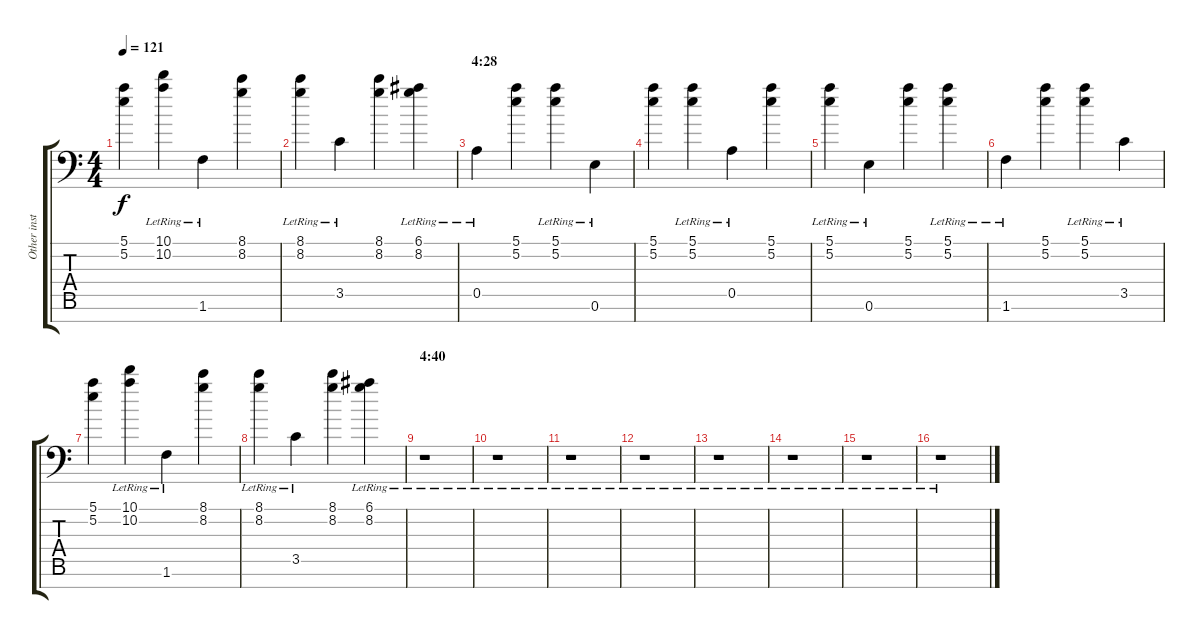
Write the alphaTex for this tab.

\track ("Other instruments" "Other inst") {instrument acousticguitarnylon}
\staff {score tabs}
\tuning (E4 B3 G3 D3 A2 E2 G1) {hide}
\ts (4 4)
\tempo 121
\clef f4
\ks c
(5.1 5.2).4{dy f} (10.1{lr} 10.2{lr}).4 1.6{lr}.4 (8.1 8.2).4 |
(8.1{lr} 8.2{lr}).4 3.5{lr}.4 (8.1 8.2).4 (6.1{lr} 8.2{lr}).4 |
\section ("" "4:28")
0.5{lr}.4{volume 14 balance 8 instrument pizzicatostrings} (5.1 5.2).4 (5.1{lr} 5.2{lr}).4 0.6{lr}.4 |
(5.1 5.2).4 (5.1{lr} 5.2{lr}).4 0.5{lr}.4 (5.1 5.2).4 |
(5.1{lr} 5.2{lr}).4 0.6{lr}.4 (5.1 5.2).4 (5.1{lr} 5.2{lr}).4 |
1.6{lr}.4{volume 14 balance 8 instrument pizzicatostrings} (5.1 5.2).4 (5.1{lr} 5.2{lr}).4 3.5{lr}.4 |
(5.1 5.2).4 (10.1{lr} 10.2{lr}).4 1.6{lr}.4 (8.1 8.2).4 |
(8.1{lr} 8.2{lr}).4 3.5{lr}.4 (8.1 8.2).4 (6.1{lr} 8.2{lr}).4 |
\section ("" "4:40")
r.1 |
r.1 |
r.1 |
r.1 |
r.1 |
r.1 |
r.1 |
r.1
